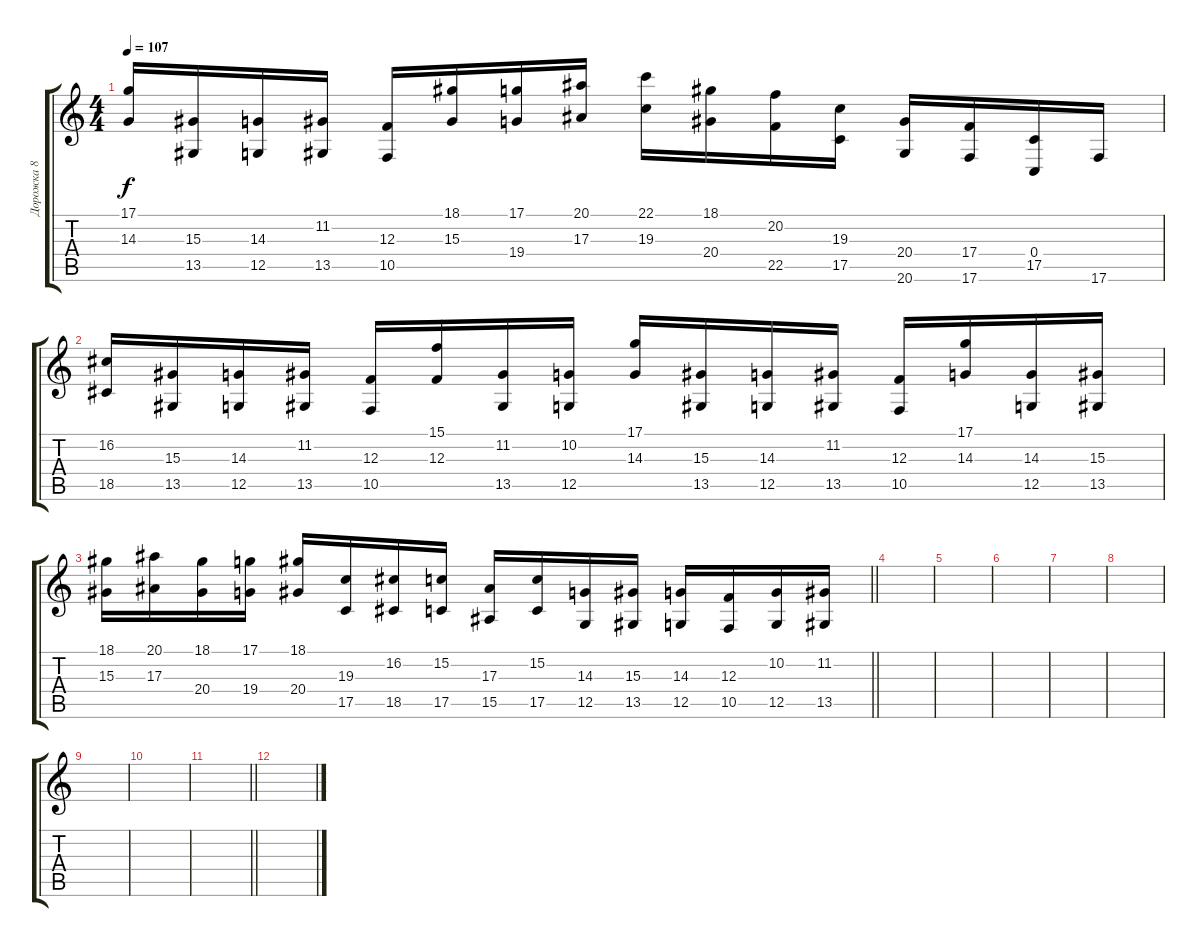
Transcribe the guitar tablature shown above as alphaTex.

\track ("Дорожка 8" "Дорожка 8") {instrument lead2sawtooth}
\staff {score tabs}
\tuning (D4 A3 F3 C3 G2 C2) {hide}
\ts (4 4)
\tempo 107
\clef g2
\ks c
(17.1 14.3).16{dy f} (15.3 13.5).16 (14.3 12.5).16 (11.2 13.5).16 (12.3 10.5).16 (18.1 15.3).16 (17.1 19.4).16 (20.1 17.3).16 (22.1 19.3).16 (18.1 20.4).16 (20.2 22.5).16 (19.3 17.5).16 (20.4 20.6).16 (17.4 17.6).16 (0.4 17.5).16 17.6.16 |
(16.2 18.5).16 (15.3 13.5).16 (14.3 12.5).16 (11.2 13.5).16 (12.3 10.5).16 (15.1 12.3).16 (11.2 13.5).16 (10.2 12.5).16 (17.1 14.3).16 (15.3 13.5).16 (14.3 12.5).16 (11.2 13.5).16 (12.3 10.5).16 (17.1 14.3).16 (14.3 12.5).16 (15.3 13.5).16 |
\barLineRight lightlight
(18.1 15.3).16 (20.1 17.3).16 (18.1 20.4).16 (17.1 19.4).16 (18.1 20.4).16 (19.3 17.5).16 (16.2 18.5).16 (15.2 17.5).16 (17.3 15.5).16 (15.2 17.5).16 (14.3 12.5).16 (15.3 13.5).16 (14.3 12.5).16 (12.3 10.5).16 (10.2 12.5).16 (11.2 13.5).16 |
\section ("" "")
|
|
|
|
|
|
|
\barLineRight lightlight
|
\section ("" "")
